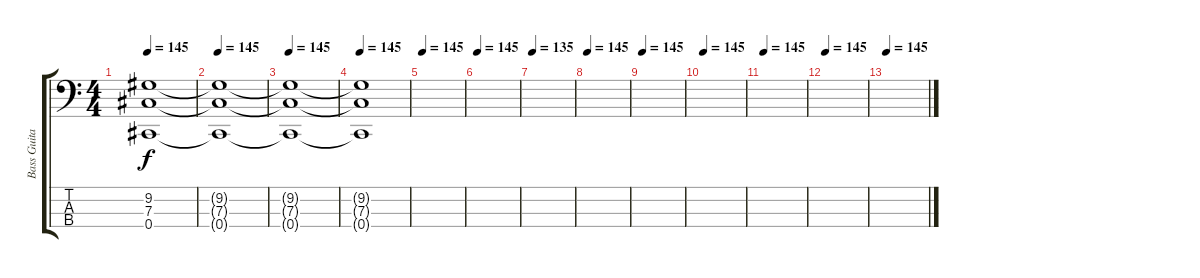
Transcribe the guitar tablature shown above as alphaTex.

\track ("Bass Guitar" "Bass Guita") {instrument electricbassfinger}
\staff {score tabs}
\tuning (E2 B1 Gb1 Db1) {hide}
\ts (4 4)
\tempo 145
\clef f4
\ks c
(9.2{t} 7.3{t} 0.4{t}).1{dy f volume 0} |
\tempo 145
(9.2{t} 7.3{t} 0.4{t}).1 |
\tempo 145
(9.2{t} 7.3{t} 0.4{t}).1 |
\tempo 145
(9.2{t} 7.3{t} 0.4{t}).1 |
\tempo 145
|
\tempo 145
|
\tempo 135
|
\tempo 145
|
\tempo 145
|
\tempo 145
|
\tempo 145
|
\tempo 145
|
\tempo 145
